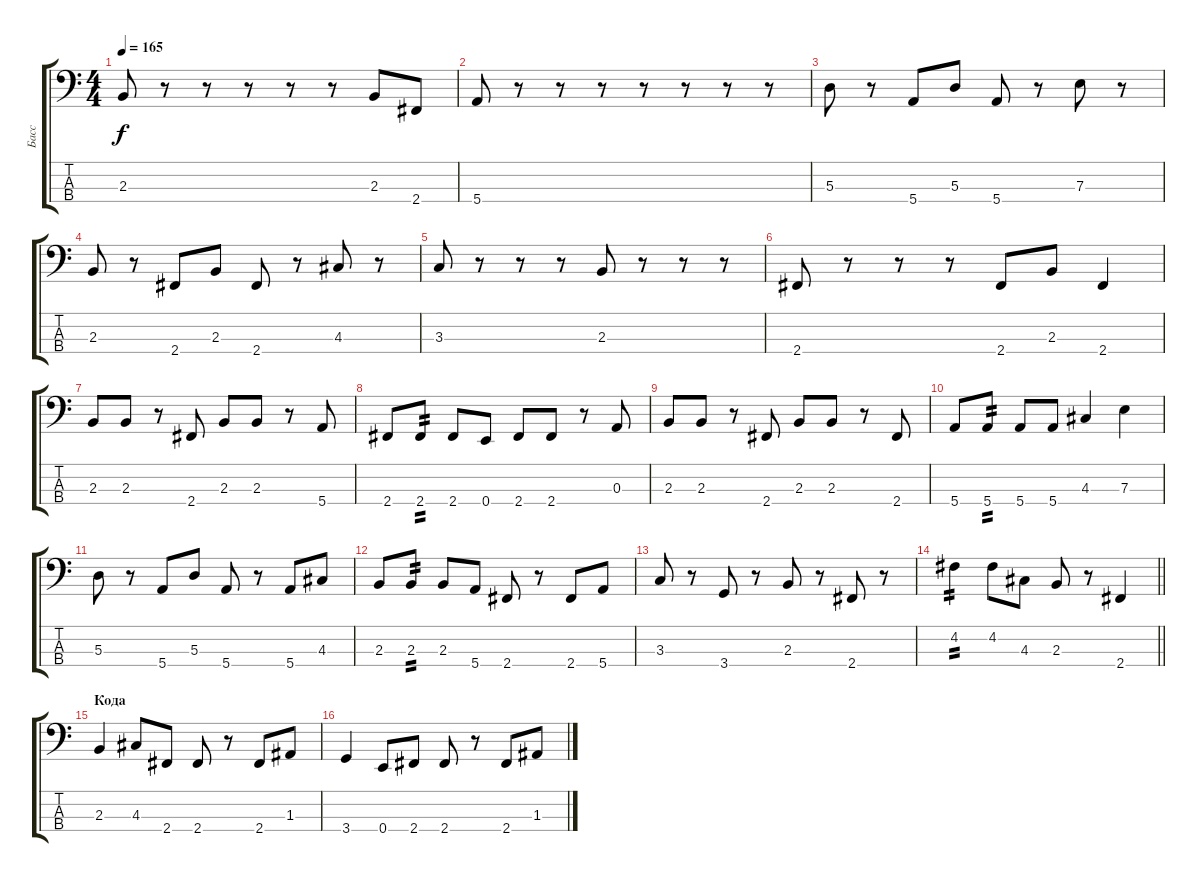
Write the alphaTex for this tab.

\track ("Басс" "Басс") {instrument electricbassfinger}
\staff {score tabs}
\tuning (G2 D2 A1 E1) {hide}
\ts (4 4)
\tempo 165
\clef f4
\ks c
2.3.8{dy f} r.8 r.8 r.8 r.8 r.8 2.3.8 2.4.8 |
5.4.8 r.8 r.8 r.8 r.8 r.8 r.8 r.8 |
5.3.8 r.8 5.4.8 5.3.8 5.4.8 r.8 7.3.8 r.8 |
2.3.8 r.8 2.4.8 2.3.8 2.4.8 r.8 4.3.8 r.8 |
3.3.8 r.8 r.8 r.8 2.3.8 r.8 r.8 r.8 |
2.4.8 r.8 r.8 r.8 2.4.8 2.3.8 2.4.4 |
2.3.8 2.3.8 r.8 2.4.8 2.3.8 2.3.8 r.8 5.4.8 |
2.4.8 2.4.8{tp 2} 2.4.8 0.4.8 2.4.8 2.4.8 r.8 0.3.8 |
2.3.8 2.3.8 r.8 2.4.8 2.3.8 2.3.8 r.8 2.4.8 |
5.4.8 5.4.8{tp 2} 5.4.8 5.4.8 4.3.4 7.3.4 |
5.3.8 r.8 5.4.8 5.3.8 5.4.8 r.8 5.4.8 4.3.8 |
2.3.8 2.3.8{tp 2} 2.3.8 5.4.8 2.4.8 r.8 2.4.8 5.4.8 |
3.3.8 r.8 3.4.8 r.8 2.3.8 r.8 2.4.8 r.8 |
\barLineRight lightlight
4.2.4{tp 2} 4.2.8 4.3.8 2.3.8 r.8 2.4.4 |
\section ("" "Кода")
2.3.4 4.3.8 2.4.8 2.4.8 r.8 2.4.8 1.3.8 |
3.4.4 0.4.8 2.4.8 2.4.8 r.8 2.4.8 1.3.8
